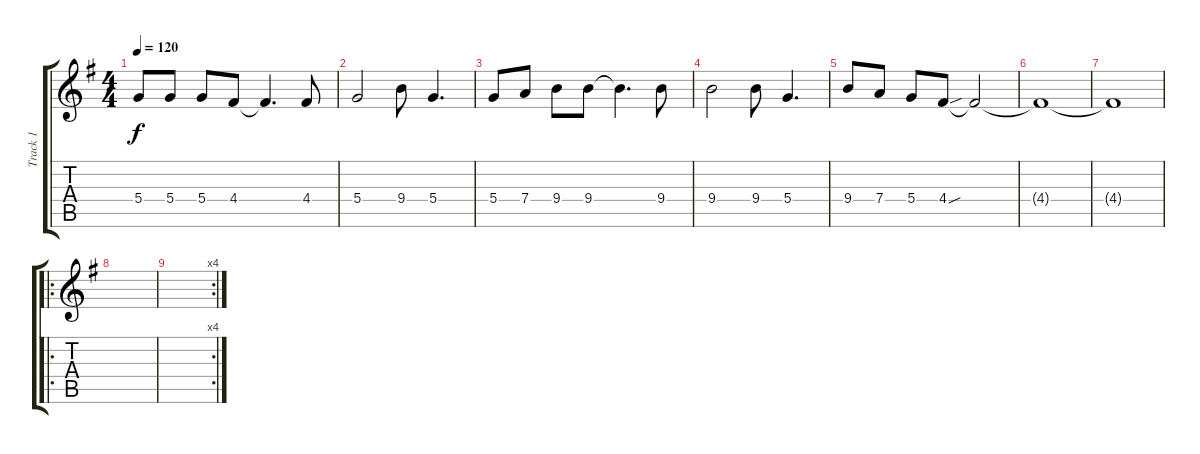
\track ("Track 1" "Track 1") {instrument distortionguitar}
\staff {score tabs}
\tuning (E4 B3 G3 D3 A2 E2) {hide}
\ts (4 4)
\tempo 120
\clef g2
\ks eminor
5.4.8{dy f} 5.4.8 5.4.8 4.4.8 4.4{t}.4{d} 4.4.8 |
5.4.2 9.4.8 5.4.4{d} |
5.4.8 7.4.8 9.4.8 9.4.8 9.4{t}.4{d} 9.4.8 |
9.4.2 9.4.8 5.4.4{d} |
9.4.8 7.4.8 5.4.8 4.4{sou}.8 4.4{t}.2 |
4.4{t}.1 |
4.4{t}.1 |
\ro
|
\rc 4
